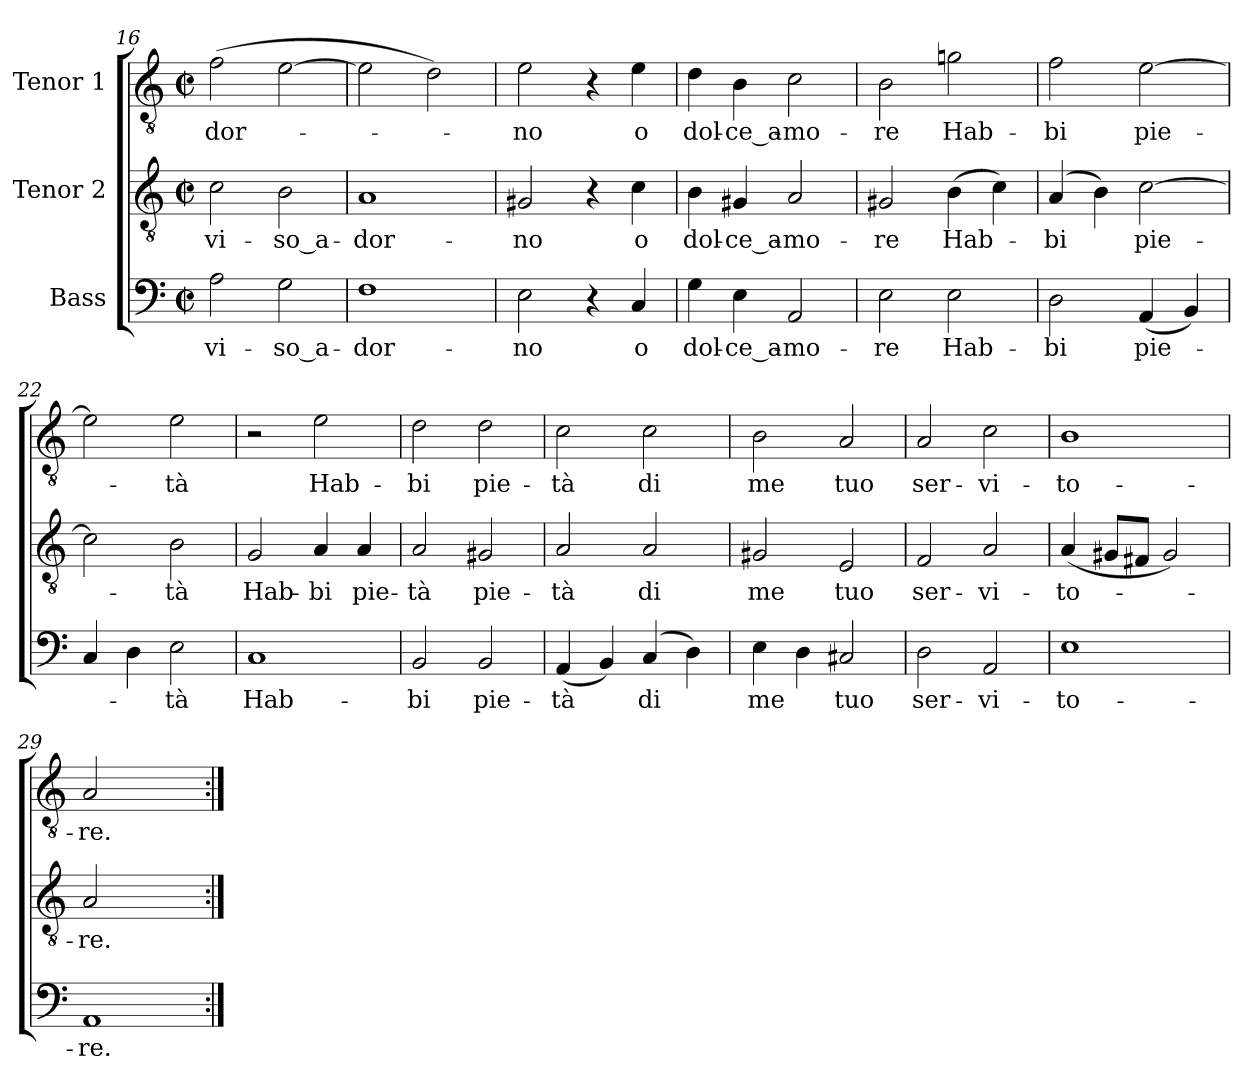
**kern	**text	**kern	**text	**kern	**text
*part3	*part3	*part2	*part2	*part1	*part1
*staff3	*staff3	*staff2	*staff2	*staff1	*staff1
*I"Bass	*	*I"Tenor 2	*	*I"Tenor 1	*
!!LO:PB:g=z
*clefF4	*	*clefGv2	*	*clefGv2	*
*k[]	*	*k[]	*	*k[]	*
*a:	*	*a:	*	*a:	*
*M2/2	*	*M2/2	*	*M2/2	*
*met(c|)	*	*met(c|)	*	*met(c|)	*
=16	=16	=16	=16	=16	=16
2A\	vi-	2c\	vi-	(2f\	-dor-
2G\	-so_a-	2B\	-so_a-	[2e\	.
=17	=17	=17	=17	=17	=17
1F	-dor-	1A	-dor-	2e\]	.
.	.	.	.	2d\)	.
=18	=18	=18	=18	=18	=18
2E\	-no	2G#X/	-no	2e\	-no
4r	.	4r	.	4r	.
4C/	o	4c\	o	4e\	o
=19	=19	=19	=19	=19	=19
4G\	dol-	4B\	dol-	4d\	dol-
4E\	-ce_a-	4G#X/	-ce_a-	4B\	-ce_a-
2AA/	-mo-	2A/	-mo-	2c\	-mo-
=20	=20	=20	=20	=20	=20
2E\	-re	2G#X/	-re	2B\	-re
2E\	Hab-	(4B\	Hab-	2gn\	Hab-
.	.	4c\)	.	.	.
!!LO:LB:g=z
=21	=21	=21	=21	=21	=21
2D\	-bi	(4A/	-bi	2f\	-bi
.	.	4B\)	.	.	.
(4AA/	pie-	[2c\	pie-	[2e\	pie-
4BB/)	.	.	.	.	.
=22	=22	=22	=22	=22	=22
4C/	.	2c\]	.	2e\]	.
4D\	.	.	.	.	.
2E\	-tà	2B\	-tà	2e\	-tà
=23	=23	=23	=23	=23	=23
1C	Hab-	2G/	Hab-	2r	.
.	.	4A/	-bi	2e\	Hab-
.	.	4A/	pie-	.	.
=24	=24	=24	=24	=24	=24
2BB/	-bi	2A/	-tà	2d\	-bi
2BB/	pie-	2G#X/	pie-	2d\	pie-
=25	=25	=25	=25	=25	=25
(4AA/	-tà	2A/	-tà	2c\	-tà
4BB/)	.	.	.	.	.
(4C/	di	2A/	di	2c\	di
4D\)	.	.	.	.	.
!!LO:LB:g=z
=26	=26	=26	=26	=26	=26
4E\	me	2G#X/	me	2B\	me
4D\	.	.	.	.	.
2C#X/	tuo	2E/	tuo	2A/	tuo
=27	=27	=27	=27	=27	=27
2D\	ser-	2F/	ser-	2A/	ser-
2AA/	-vi-	2A/	-vi-	2c\	-vi-
=28	=28	=28	=28	=28	=28
1E	-to-	(4A/	-to-	1B	-to-
.	.	8G#X/L	.	.	.
.	.	8F#X/J	.	.	.
.	.	2G#/)	.	.	.
=29	=29	=29	=29	=29	=29
1AA	-re.	2A/	-re.	2A/	-re.
.	.	2ryy	.	2ryy	.
=:|!	=:|!	=:|!	=:|!	=:|!	=:|!
*-	*-	*-	*-	*-	*-
